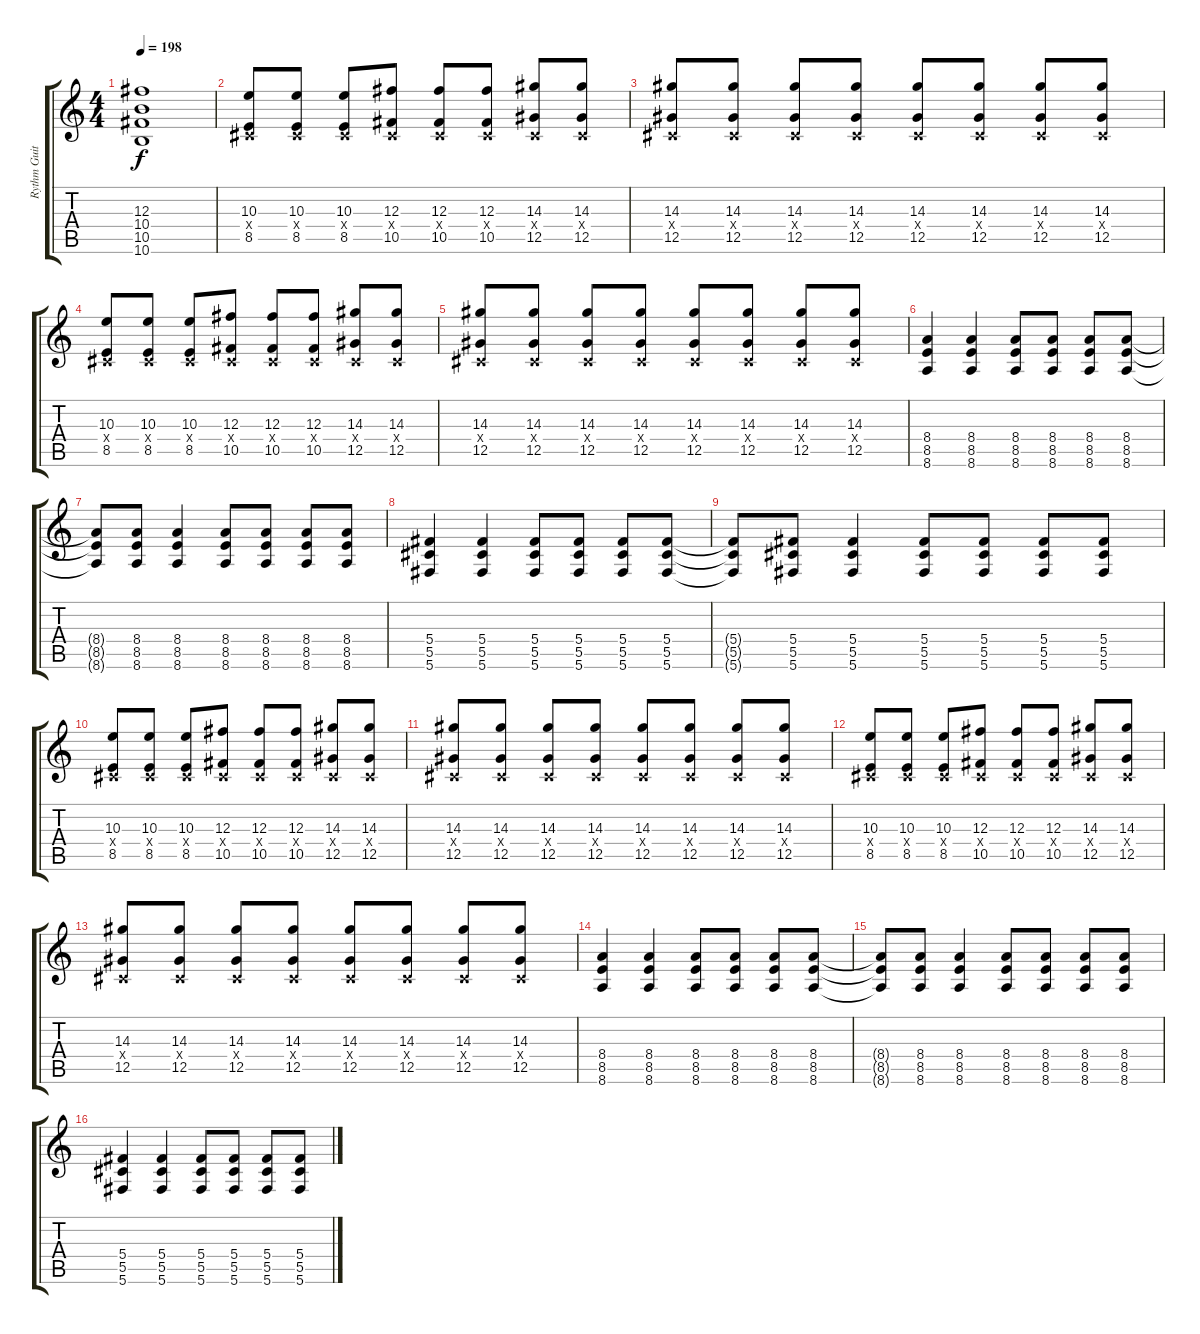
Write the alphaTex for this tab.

\track ("Rythm Guitar" "Rythm Guit") {instrument distortionguitar}
\staff {score tabs}
\tuning (Eb4 Bb3 Gb3 Db3 Ab2 Db2) {hide}
\ts (4 4)
\tempo 198
\clef g2
\ks c
(12.3{t} 10.4{t} 10.5{t} 10.6{t}).1{dy f} |
(10.3 0.4{x} 8.5).8 (10.3 0.4{x} 8.5).8 (10.3 0.4{x} 8.5).8 (12.3 0.4{x} 10.5).8 (12.3 0.4{x} 10.5).8 (12.3 0.4{x} 10.5).8 (14.3 0.4{x} 12.5).8 (14.3 0.4{x} 12.5).8 |
(14.3 0.4{x} 12.5).8 (14.3 0.4{x} 12.5).8 (14.3 0.4{x} 12.5).8 (14.3 0.4{x} 12.5).8 (14.3 0.4{x} 12.5).8 (14.3 0.4{x} 12.5).8 (14.3 0.4{x} 12.5).8 (14.3 0.4{x} 12.5).8 |
(10.3 0.4{x} 8.5).8 (10.3 0.4{x} 8.5).8 (10.3 0.4{x} 8.5).8 (12.3 0.4{x} 10.5).8 (12.3 0.4{x} 10.5).8 (12.3 0.4{x} 10.5).8 (14.3 0.4{x} 12.5).8 (14.3 0.4{x} 12.5).8 |
(14.3 0.4{x} 12.5).8 (14.3 0.4{x} 12.5).8 (14.3 0.4{x} 12.5).8 (14.3 0.4{x} 12.5).8 (14.3 0.4{x} 12.5).8 (14.3 0.4{x} 12.5).8 (14.3 0.4{x} 12.5).8 (14.3 0.4{x} 12.5).8 |
(8.4 8.5 8.6).4 (8.4 8.5 8.6).4 (8.4 8.5 8.6).8 (8.4 8.5 8.6).8 (8.4 8.5 8.6).8 (8.4 8.5 8.6).8 |
(8.4{t} 8.5{t} 8.6{t}).8 (8.4 8.5 8.6).8 (8.4 8.5 8.6).4 (8.4 8.5 8.6).8 (8.4 8.5 8.6).8 (8.4 8.5 8.6).8 (8.4 8.5 8.6).8 |
(5.4 5.5 5.6).4 (5.4 5.5 5.6).4 (5.4 5.5 5.6).8 (5.4 5.5 5.6).8 (5.4 5.5 5.6).8 (5.4 5.5 5.6).8 |
(5.4{t} 5.5{t} 5.6{t}).8 (5.4 5.5 5.6).8 (5.4 5.5 5.6).4 (5.4 5.5 5.6).8 (5.4 5.5 5.6).8 (5.4 5.5 5.6).8 (5.4 5.5 5.6).8 |
(10.3 0.4{x} 8.5).8 (10.3 0.4{x} 8.5).8 (10.3 0.4{x} 8.5).8 (12.3 0.4{x} 10.5).8 (12.3 0.4{x} 10.5).8 (12.3 0.4{x} 10.5).8 (14.3 0.4{x} 12.5).8 (14.3 0.4{x} 12.5).8 |
(14.3 0.4{x} 12.5).8 (14.3 0.4{x} 12.5).8 (14.3 0.4{x} 12.5).8 (14.3 0.4{x} 12.5).8 (14.3 0.4{x} 12.5).8 (14.3 0.4{x} 12.5).8 (14.3 0.4{x} 12.5).8 (14.3 0.4{x} 12.5).8 |
(10.3 0.4{x} 8.5).8 (10.3 0.4{x} 8.5).8 (10.3 0.4{x} 8.5).8 (12.3 0.4{x} 10.5).8 (12.3 0.4{x} 10.5).8 (12.3 0.4{x} 10.5).8 (14.3 0.4{x} 12.5).8 (14.3 0.4{x} 12.5).8 |
(14.3 0.4{x} 12.5).8 (14.3 0.4{x} 12.5).8 (14.3 0.4{x} 12.5).8 (14.3 0.4{x} 12.5).8 (14.3 0.4{x} 12.5).8 (14.3 0.4{x} 12.5).8 (14.3 0.4{x} 12.5).8 (14.3 0.4{x} 12.5).8 |
(8.4 8.5 8.6).4 (8.4 8.5 8.6).4 (8.4 8.5 8.6).8 (8.4 8.5 8.6).8 (8.4 8.5 8.6).8 (8.4 8.5 8.6).8 |
(8.4{t} 8.5{t} 8.6{t}).8 (8.4 8.5 8.6).8 (8.4 8.5 8.6).4 (8.4 8.5 8.6).8 (8.4 8.5 8.6).8 (8.4 8.5 8.6).8 (8.4 8.5 8.6).8 |
(5.4 5.5 5.6).4 (5.4 5.5 5.6).4 (5.4 5.5 5.6).8 (5.4 5.5 5.6).8 (5.4 5.5 5.6).8 (5.4 5.5 5.6).8
